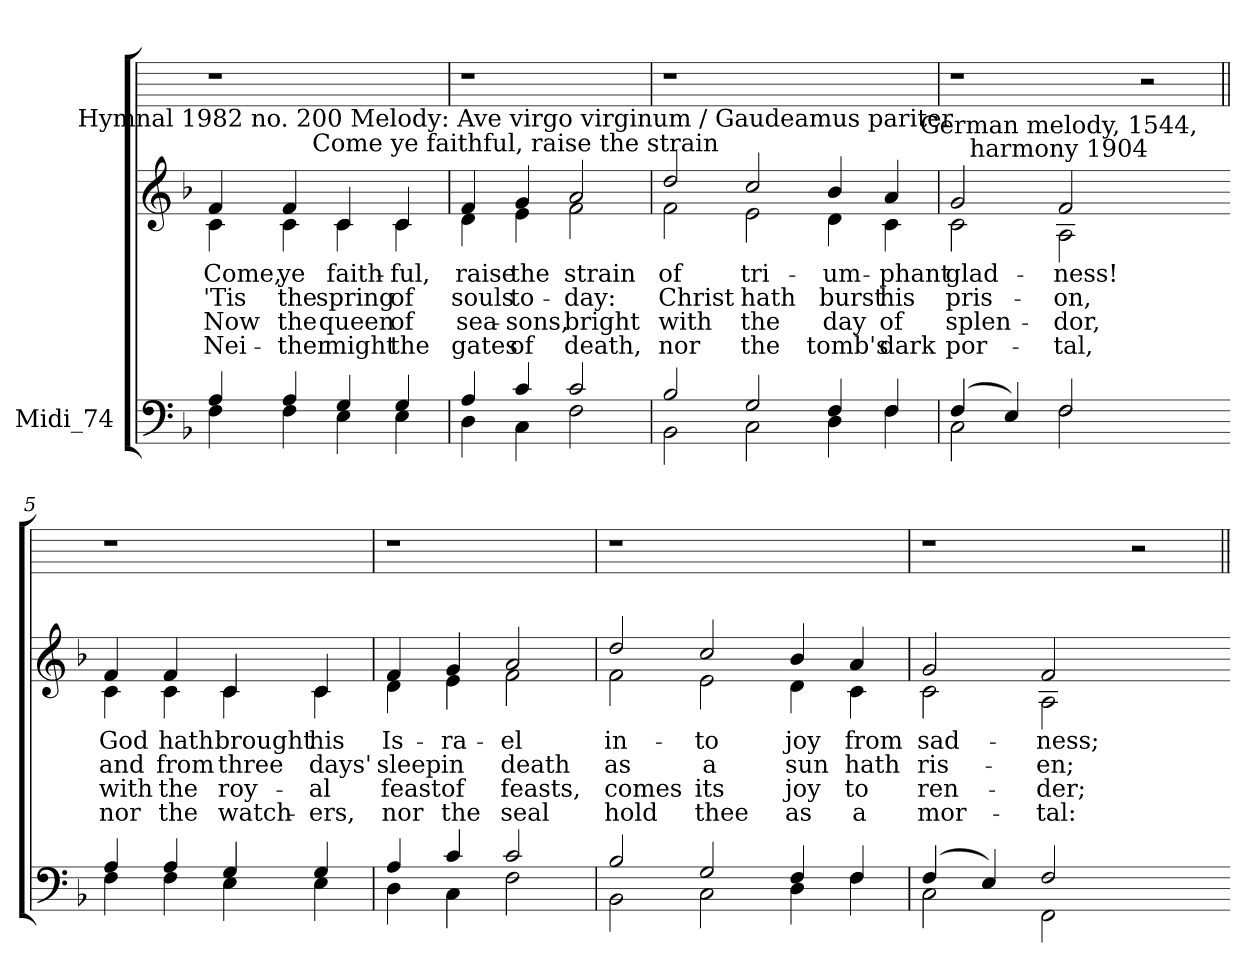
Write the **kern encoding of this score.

**kern	**kern	**text	**text	**text	**text	**kern
*part3	*part2	*part2	*part2	*part2	*part2	*part1
*staff3	*staff2	*staff2	*staff2	*staff2	*staff2	*staff1
*I"Midi_74	*	*	*	*	*	*
*clefF4	*clefG2	*	*	*	*	*
*k[b-]	*k[b-]	*	*	*	*	*
*F:	*F:	*	*	*	*	*
=1	=1	=1	=1	=1	=1	=1
*^	*	*	*	*	*	*
!	!	!LO:TX:a:cj:t=John of Damascus  (8th cent.),\ntr. J. M. Neale (1818-1866)	!	!	!	!	!
!	!	!	!LO:LY:b	!LO:LY:b	!LO:LY:b	!LO:LY:b	!
*	*	*^	*	*	*	*	*
4A/	4F\	4f/	4c\	Come,	'Tis	Now	Nei-	1r
!	!	!	!	!LO:LY:b	!LO:LY:b	!LO:LY:b	!LO:LY:b	!
4A/	4F\	4f/	4c\	-ye	the	the	ther	.
!	!	!	!	!LO:LY:b	!LO:LY:b	!LO:LY:b	!LO:LY:b	!
4G/	4E\	4c/	4c\	faith-	-spring	queen	might	.
!	!	!	!	!LO:LY:b	!LO:LY:b	!LO:LY:b	!LO:LY:b	!
4G/	4E\	4c/	4c\	ful,	of	of	the	.
=2	=2	=2	=2	=2	=2	=2	=2	=2
!	!	!	!	!LO:LY:b	!LO:LY:b	!LO:LY:b	!LO:LY:b	!
4A/	4D\	4f/	4d\	raise	souls	sea-	-gates	1r
!	!	!LO:TX:a:cj:t=Come ye faithful, raise the strain	!	!	!	!	!	!
!	!	!LO:TX:a:cj:t=Hymnal 1982 no. 200 Melody&colon; Ave virgo virginum / Gaudeamus pariter	!	!	!	!	!	!
!	!	!	!	!LO:LY:b	!LO:LY:b	!LO:LY:b	!LO:LY:b	!
4c/	4C\	4g/	4e\	the	to-	-sons,	of	.
!	!	!	!	!LO:LY:b	!LO:LY:b	!LO:LY:b	!LO:LY:b	!
2c/	2F\	2a/	2f\	strain	day:	bright	death,	.
=3	=3	=3	=3	=3	=3	=3	=3	=3
!	!	!	!	!LO:LY:b	!LO:LY:b	!LO:LY:b	!LO:LY:b	!
2B-/	2BB-\	2dd/	2f\	of	Christ	with	nor	1r
!	!	!	!	!LO:LY:b	!LO:LY:b	!LO:LY:b	!LO:LY:b	!
2G/	2C\	2cc/	2e\	tri-	-hath	the	the	.
!	!	!	!	!LO:LY:b	!LO:LY:b	!LO:LY:b	!LO:LY:b	!
4F/	4D\	4b-/	4d\	um-	-burst	day	tomb's	2ryy
!	!	!	!	!LO:LY:b	!LO:LY:b	!LO:LY:b	!LO:LY:b	!
4F/	4F\	4a/	4c\	phant	his	of	dark	.
=4	=4	=4	=4	=4	=4	=4	=4	=4
!	!	!	!	!LO:LY:b	!LO:LY:b	!LO:LY:b	!LO:LY:b	!
(>4F/	2C\	2g/	2c\	glad-	-pris-	-splen-	-por-	1r
4E/)	.	.	.	.	.	.	.	.
!	!	!LO:TX:a:cj:t=German melody, 1544,\nharmony 1904	!	!	!	!	!	!
!	!	!	!	!LO:LY:b	!LO:LY:b	!LO:LY:b	!LO:LY:b	!
2F/	2F\	2f/	2A\	-ness!	on,	dor,	tal,	.
2ryy	2ryy	2ryy	2ryy	.	.	.	.	2r
!!LO:LB:g=z
=5-	=5-	=5-	=5-	=5||	=5||	=5||	=5||	=5||
!	!	!	!	!LO:LY:b	!LO:LY:b	!LO:LY:b	!LO:LY:b	!
4A/	4F\	4f/	4c\	God	and	with	nor	1r
!	!	!	!	!LO:LY:b	!LO:LY:b	!LO:LY:b	!LO:LY:b	!
4A/	4F\	4f/	4c\	hath	from	the	the	.
!	!	!	!	!LO:LY:b	!LO:LY:b	!LO:LY:b	!LO:LY:b	!
4G/	4E\	4c/	4c\	brought	three	roy-	-watch-	.
!	!	!	!	!LO:LY:b	!LO:LY:b	!LO:LY:b	!LO:LY:b	!
4G/	4E\	4c/	4c\	-his	days'	al	ers,	.
=6	=6	=6	=6	=6	=6	=6	=6	=6
!	!	!	!	!LO:LY:b	!LO:LY:b	!LO:LY:b	!LO:LY:b	!
4A/	4D\	4f/	4d\	Is-	-sleep	feast	nor	1r
!	!	!	!	!LO:LY:b	!LO:LY:b	!LO:LY:b	!LO:LY:b	!
4c/	4C\	4g/	4e\	ra-	-in	of	the	.
!	!	!	!	!LO:LY:b	!LO:LY:b	!LO:LY:b	!LO:LY:b	!
2c/	2F\	2a/	2f\	el	death	feasts,	seal	.
=7	=7	=7	=7	=7	=7	=7	=7	=7
!	!	!	!	!LO:LY:b	!LO:LY:b	!LO:LY:b	!LO:LY:b	!
2B-/	2BB-\	2dd/	2f\	in-	-as	comes	hold	1r
!	!	!	!	!LO:LY:b	!LO:LY:b	!LO:LY:b	!LO:LY:b	!
2G/	2C\	2cc/	2e\	to	a	its	thee	.
!	!	!	!	!LO:LY:b	!LO:LY:b	!LO:LY:b	!LO:LY:b	!
4F/	4D\	4b-/	4d\	joy	sun	joy	as	2ryy
!	!	!	!	!LO:LY:b	!LO:LY:b	!LO:LY:b	!LO:LY:b	!
4F/	4F\	4a/	4c\	from	hath	to	a	.
=8	=8	=8	=8	=8	=8	=8	=8	=8
!	!	!	!	!LO:LY:b	!LO:LY:b	!LO:LY:b	!LO:LY:b	!
(>4F/	2C\	2g/	2c\	sad-	-ris-	-ren-	-mor-	1r
4E/)	.	.	.	.	.	.	.	.
!	!	!	!	!LO:LY:b	!LO:LY:b	!LO:LY:b	!LO:LY:b	!
2F/	2FF\	2f/	2A\	-ness;	en;	der;	tal:	.
2ryy	2ryy	2ryy	2ryy	.	.	.	.	2r
*v	*v	*	*	*	*	*	*	*
*	*v	*v	*	*	*	*	*
=-	=-	=||	=||	=||	=||	=||
*-	*-	*-	*-	*-	*-	*-
